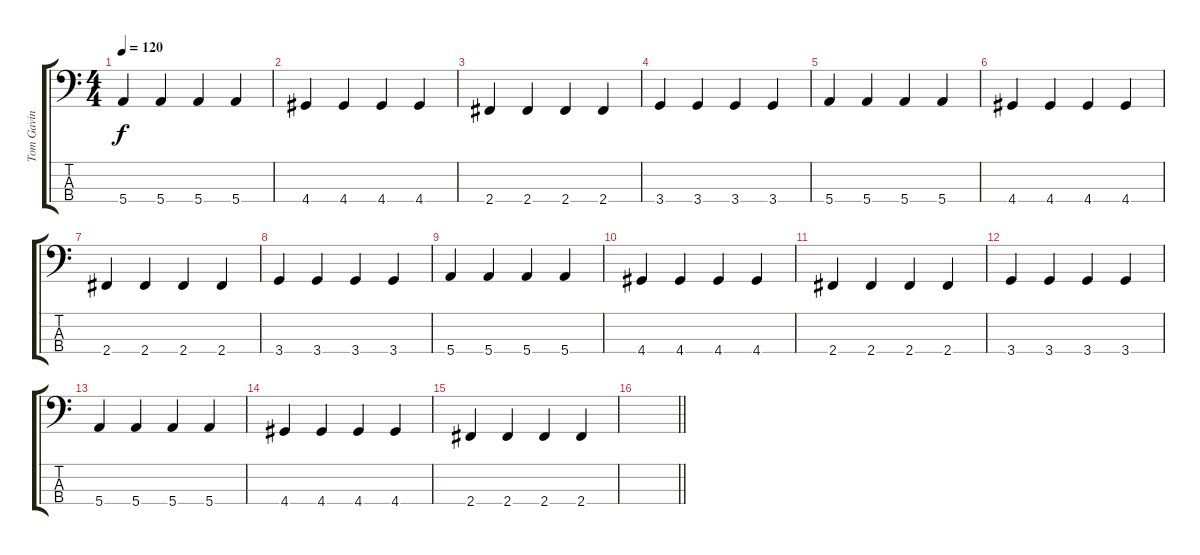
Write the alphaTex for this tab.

\track ("Tom Gavin" "Tom Gavin") {instrument electricbassfinger}
\staff {score tabs}
\tuning (G2 D2 A1 E1) {hide}
\ts (4 4)
\tempo 120
\clef f4
\ks c
5.4.4{dy f} 5.4.4 5.4.4 5.4.4 |
4.4.4 4.4.4 4.4.4 4.4.4 |
2.4.4 2.4.4 2.4.4 2.4.4 |
3.4.4 3.4.4 3.4.4 3.4.4 |
5.4.4 5.4.4 5.4.4 5.4.4 |
4.4.4 4.4.4 4.4.4 4.4.4 |
2.4.4 2.4.4 2.4.4 2.4.4 |
3.4.4 3.4.4 3.4.4 3.4.4 |
5.4.4 5.4.4 5.4.4 5.4.4 |
4.4.4 4.4.4 4.4.4 4.4.4 |
2.4.4 2.4.4 2.4.4 2.4.4 |
3.4.4 3.4.4 3.4.4 3.4.4 |
5.4.4 5.4.4 5.4.4 5.4.4 |
4.4.4 4.4.4 4.4.4 4.4.4 |
2.4.4 2.4.4 2.4.4 2.4.4 |
\barLineRight lightlight
